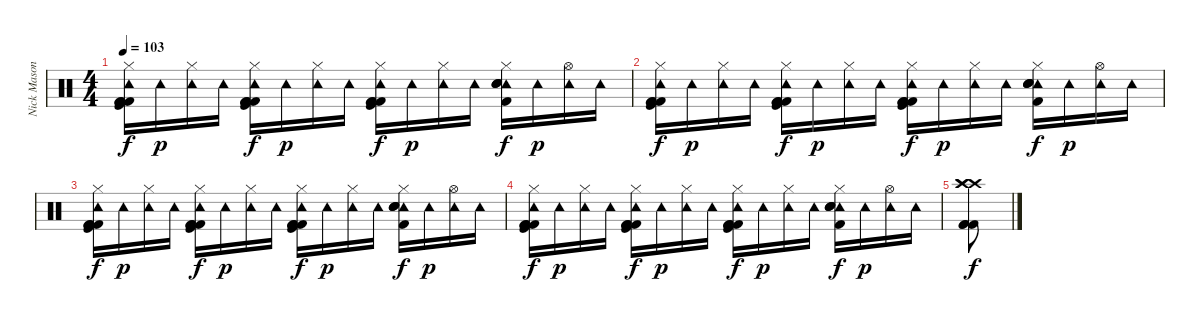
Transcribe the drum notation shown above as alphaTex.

\track ("Nick Mason" "Nick Mason") {instrument percussion}
\staff {score}
\articulation defaults
\ts (4 4)
\tempo 103
\clef neutral
\ks c
("Tambourine (hit)" "Kick (hit)" "Hi-Hat (closed)" "Kick (hit) 2" "Kick (hit) 2" "Kick (hit) 2").16{dy f} "Tambourine (hit)".16{dy p} ("Tambourine (hit)" "Hi-Hat (closed)").16 "Tambourine (hit)".16 ("Tambourine (hit)" "Kick (hit)" "Hi-Hat (closed)" "Kick (hit) 2" "Kick (hit) 2" "Kick (hit) 2").16{dy f} "Tambourine (hit)".16{dy p} ("Tambourine (hit)" "Hi-Hat (closed)").16 "Tambourine (hit)".16 ("Tambourine (hit)" "Kick (hit)" "Hi-Hat (closed)" "Kick (hit) 2" "Kick (hit) 2" "Kick (hit) 2").16{dy f} "Tambourine (hit)".16{dy p} ("Tambourine (hit)" "Hi-Hat (closed)").16 "Tambourine (hit)".16 ("Tambourine (hit)" "Hi-Hat (closed)" "Kick (hit) 2" "Snare (hit) 2" "Snare (hit) 2" "Snare (hit) 2").16{dy f} "Tambourine (hit)".16{dy p} ("Tambourine (hit)" "Hi-Hat (open)").16 "Tambourine (hit)".16 |
("Tambourine (hit)" "Kick (hit)" "Hi-Hat (closed)" "Kick (hit) 2" "Kick (hit) 2" "Kick (hit) 2").16{dy f} "Tambourine (hit)".16{dy p} ("Tambourine (hit)" "Hi-Hat (closed)").16 "Tambourine (hit)".16 ("Tambourine (hit)" "Kick (hit)" "Hi-Hat (closed)" "Kick (hit) 2" "Kick (hit) 2" "Kick (hit) 2").16{dy f} "Tambourine (hit)".16{dy p} ("Tambourine (hit)" "Hi-Hat (closed)").16 "Tambourine (hit)".16 ("Tambourine (hit)" "Kick (hit)" "Hi-Hat (closed)" "Kick (hit) 2" "Kick (hit) 2" "Kick (hit) 2").16{dy f} "Tambourine (hit)".16{dy p} ("Tambourine (hit)" "Hi-Hat (closed)").16 "Tambourine (hit)".16 ("Tambourine (hit)" "Hi-Hat (closed)" "Kick (hit) 2" "Snare (hit) 2" "Snare (hit) 2" "Snare (hit) 2").16{dy f} "Tambourine (hit)".16{dy p} ("Tambourine (hit)" "Hi-Hat (open)").16 "Tambourine (hit)".16 |
("Tambourine (hit)" "Kick (hit)" "Hi-Hat (closed)" "Kick (hit) 2" "Kick (hit) 2" "Kick (hit) 2").16{dy f} "Tambourine (hit)".16{dy p} ("Tambourine (hit)" "Hi-Hat (closed)").16 "Tambourine (hit)".16 ("Tambourine (hit)" "Kick (hit)" "Hi-Hat (closed)" "Kick (hit) 2" "Kick (hit) 2" "Kick (hit) 2").16{dy f} "Tambourine (hit)".16{dy p} ("Tambourine (hit)" "Hi-Hat (closed)").16 "Tambourine (hit)".16 ("Tambourine (hit)" "Kick (hit)" "Hi-Hat (closed)" "Kick (hit) 2" "Kick (hit) 2" "Kick (hit) 2").16{dy f} "Tambourine (hit)".16{dy p} ("Tambourine (hit)" "Hi-Hat (closed)").16 "Tambourine (hit)".16 ("Tambourine (hit)" "Hi-Hat (closed)" "Kick (hit) 2" "Snare (hit) 2" "Snare (hit) 2" "Snare (hit) 2").16{dy f} "Tambourine (hit)".16{dy p} ("Tambourine (hit)" "Hi-Hat (open)").16 "Tambourine (hit)".16 |
("Tambourine (hit)" "Kick (hit)" "Hi-Hat (closed)" "Kick (hit) 2" "Kick (hit) 2" "Kick (hit) 2").16{dy f} "Tambourine (hit)".16{dy p} ("Tambourine (hit)" "Hi-Hat (closed)").16 "Tambourine (hit)".16 ("Tambourine (hit)" "Kick (hit)" "Hi-Hat (closed)" "Kick (hit) 2" "Kick (hit) 2" "Kick (hit) 2").16{dy f} "Tambourine (hit)".16{dy p} ("Tambourine (hit)" "Hi-Hat (closed)").16 "Tambourine (hit)".16 ("Tambourine (hit)" "Kick (hit)" "Hi-Hat (closed)" "Kick (hit) 2" "Kick (hit) 2" "Kick (hit) 2").16{dy f} "Tambourine (hit)".16{dy p} ("Tambourine (hit)" "Hi-Hat (closed)").16 "Tambourine (hit)".16 ("Tambourine (hit)" "Hi-Hat (closed)" "Kick (hit) 2" "Snare (hit) 2" "Snare (hit) 2" "Snare (hit) 2").16{dy f} "Tambourine (hit)".16{dy p} ("Tambourine (hit)" "Hi-Hat (open)").16 "Tambourine (hit)".16 |
("Crash high (hit)" "Crash high (hit)" "Crash high (hit)" "Kick (hit) 2" "Kick (hit) 2" "Kick (hit) 2").8{dy f}
